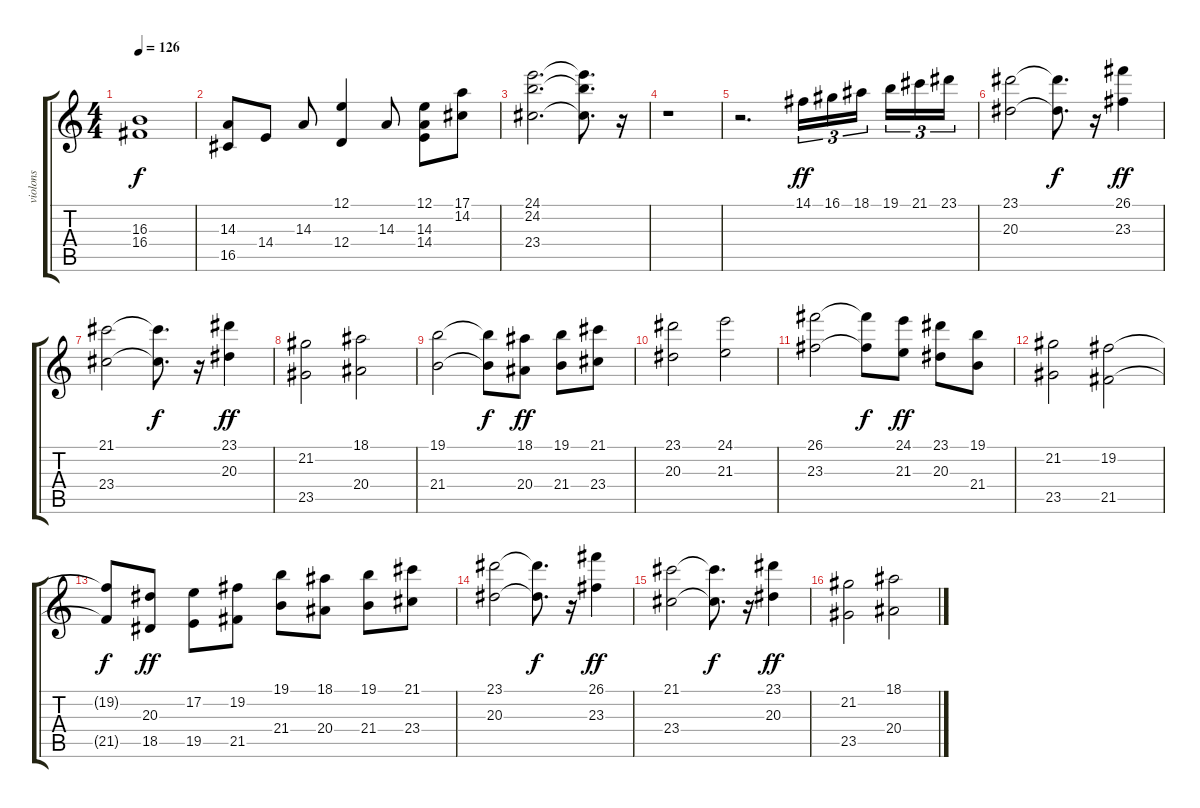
\track ("violons" "violons") {instrument stringensemble1}
\staff {score tabs}
\tuning (E4 B3 G3 D3 A2 E2) {hide}
\ts (4 4)
\tempo 126
\clef g2
\ks c
(16.3 16.4).1{dy f} |
(14.3 16.5).8 14.4.8 14.3.8 (12.1 12.4).4 14.3.8 (12.1 14.3 14.4).8 (17.1 14.2).8 |
(24.1 24.2 23.4).2{d} (24.1{t} 24.2{t} 23.4{t}).8{d} r.16 |
r.1 |
r.2{d} 14.1.16{tu (3 2) dy ff} 16.1.16{tu (3 2)} 18.1.16{tu (3 2)} 19.1.16{tu (3 2)} 21.1.16{tu (3 2)} 23.1.16{tu (3 2)} |
(23.1 20.3).2 (23.1{t} 20.3{t}).8{d dy f} r.16 (26.1 23.3).4{dy ff} |
(21.1 23.4).2 (21.1{t} 23.4{t}).8{d dy f} r.16 (23.1 20.3).4{dy ff} |
(21.2 23.5).2 (18.1 20.4).2 |
(19.1 21.4).2 (19.1{t} 21.4{t}).8{dy f} (18.1 20.4).8{dy ff} (19.1 21.4).8 (21.1 23.4).8 |
(23.1 20.3).2 (24.1 21.3).2 |
(26.1 23.3).2 (26.1{t} 23.3{t}).8{dy f} (24.1 21.3).8{dy ff} (23.1 20.3).8 (19.1 21.4).8 |
(21.2 23.5).2 (19.2 21.5).2 |
(19.2{t} 21.5{t}).8{dy f} (20.3 18.5).8{dy ff} (17.2 19.5).8 (19.2 21.5).8 (19.1 21.4).8 (18.1 20.4).8 (19.1 21.4).8 (21.1 23.4).8 |
(23.1 20.3).2 (23.1{t} 20.3{t}).8{d dy f} r.16 (26.1 23.3).4{dy ff} |
(21.1 23.4).2 (21.1{t} 23.4{t}).8{d dy f} r.16 (23.1 20.3).4{dy ff} |
(21.2 23.5).2 (18.1 20.4).2
